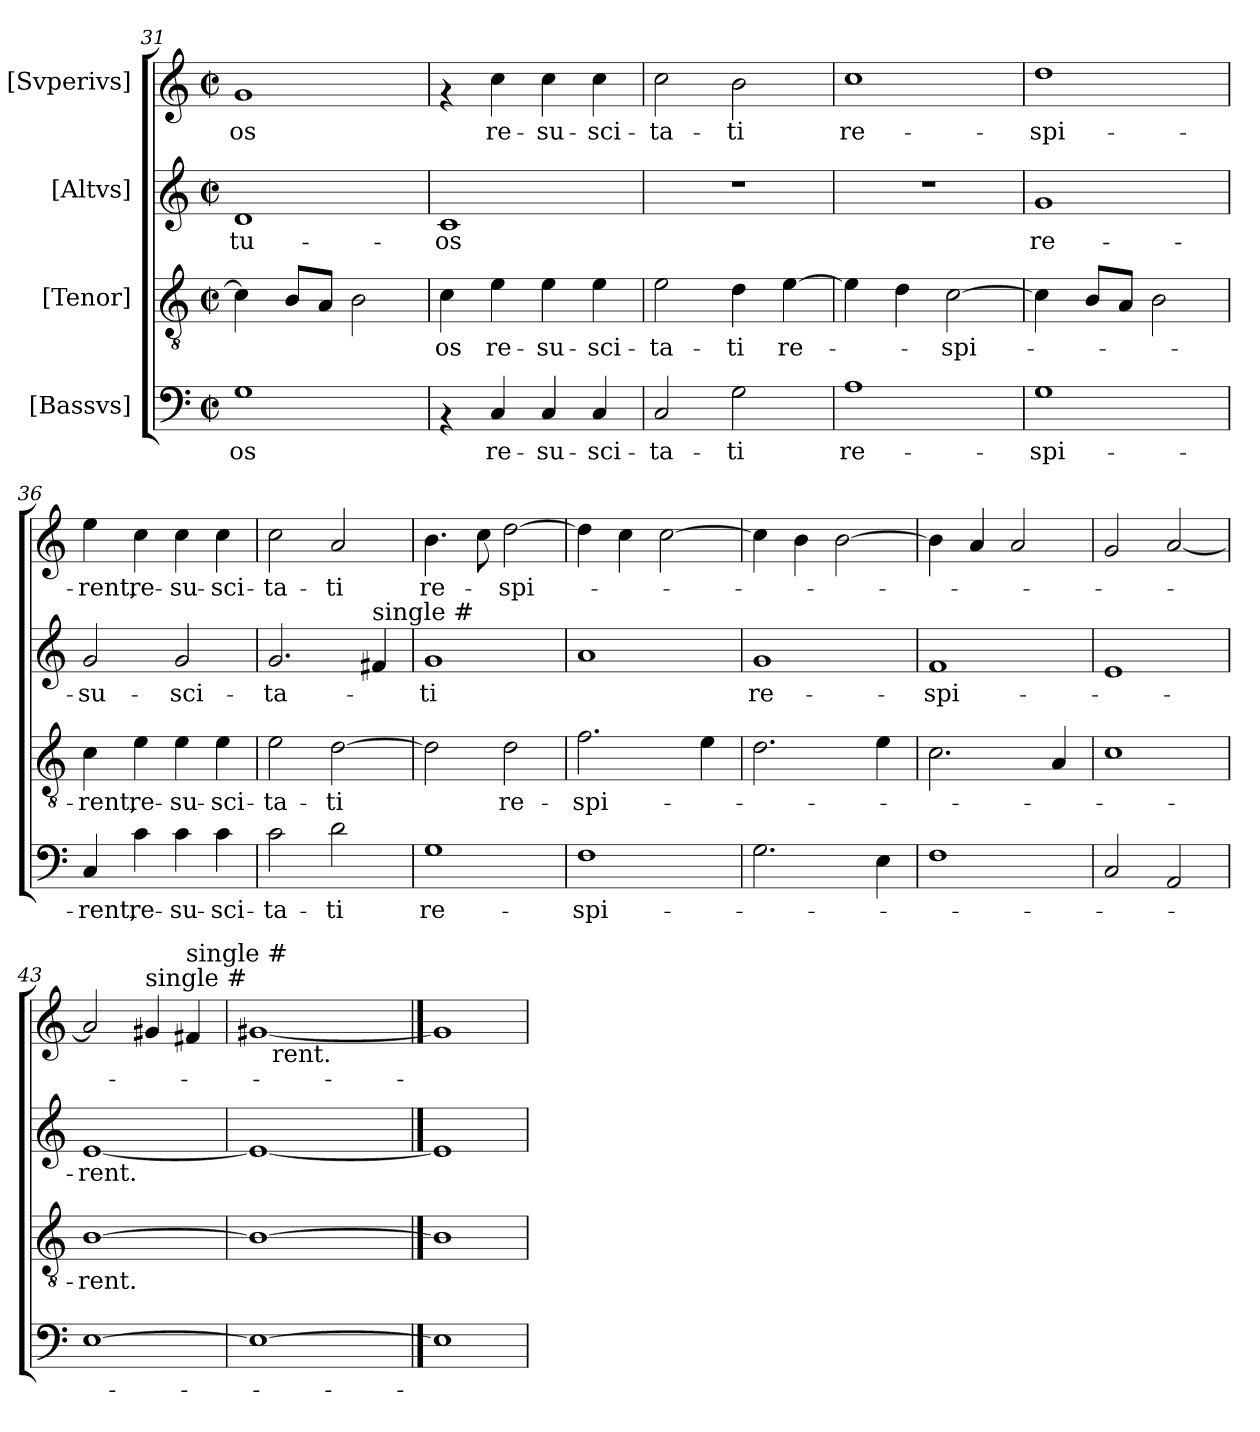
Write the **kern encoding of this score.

**kern	**text	**kern	**text	**kern	**text	**kern	**text
*part4	*part4	*part3	*part3	*part2	*part2	*part1	*part1
*staff4	*staff4	*staff3	*staff3	*staff2	*staff2	*staff1	*staff1
*I"[Bassvs]	*	*I"[Tenor]	*	*I"[Altvs]	*	*I"[Svperivs]	*
*clefF4	*	*clefGv2	*	*clefG2	*	*clefG2	*
*k[]	*	*k[]	*	*k[]	*	*k[]	*
*C:	*	*C:	*	*C:	*	*C:	*
*M2/2	*	*M2/2	*	*M2/2	*	*M2/2	*
*met(c|)	*	*met(c|)	*	*met(c|)	*	*met(c|)	*
=31	=31	=31	=31	=31	=31	=31	=31
!	!LO:LY:b	!	!	!	!LO:LY:b	!	!LO:LY:b
1G	-os	4c\]	.	1d	tu-	1g	-os
.	.	8B/L	.	.	.	.	.
.	.	8A/J	.	.	.	.	.
.	.	2B\	.	.	.	.	.
=32	=32	=32	=32	=32	=32	=32	=32
!	!	!	!LO:LY:b	!	!LO:LY:b	!	!
4rAA	.	4c\	-os	1c	-os	4rf	.
!	!LO:LY:b	!	!LO:LY:b	!	!	!	!LO:LY:b
4C/	re-	4e\	re-	.	.	4cc\	re-
!	!LO:LY:b	!	!LO:LY:b	!	!	!	!LO:LY:b
4C/	-su-	4e\	-su-	.	.	4cc\	-su-
!	!LO:LY:b	!	!LO:LY:b	!	!	!	!LO:LY:b
4C/	-sci-	4e\	-sci-	.	.	4cc\	-sci-
=33	=33	=33	=33	=33	=33	=33	=33
!	!LO:LY:b	!	!LO:LY:b	!	!	!	!LO:LY:b
2C/	-ta-	2e\	-ta-	1r	.	2cc\	-ta-
!	!LO:LY:b	!	!LO:LY:b	!	!	!	!LO:LY:b
2G\	-ti	4d\	-ti	.	.	2b\	-ti
!	!	!	!LO:LY:b	!	!	!	!
.	.	[>4e\	re-	.	.	.	.
=34	=34	=34	=34	=34	=34	=34	=34
!	!LO:LY:b	!	!	!	!	!	!LO:LY:b
1A	re-	4e\]	.	1r	.	1cc	re-
.	.	4d\	.	.	.	.	.
!	!	!	!LO:LY:b	!	!	!	!
.	.	[>2c\	-spi-	.	.	.	.
=35	=35	=35	=35	=35	=35	=35	=35
!	!LO:LY:b	!	!	!	!LO:LY:b	!	!LO:LY:b
1G	-spi-	4c\]	.	1g	re-	1dd	-spi-
.	.	8B/L	.	.	.	.	.
.	.	8A/J	.	.	.	.	.
.	.	2B\	.	.	.	.	.
!!LO:PB:g=z
=36	=36	=36	=36	=36	=36	=36	=36
!	!LO:LY:b	!	!LO:LY:b	!	!LO:LY:b	!	!LO:LY:b
4C/	-rent,	4c\	-rent,	2g/	-su-	4ee\	-rent,
!	!LO:LY:b	!	!LO:LY:b	!	!	!	!LO:LY:b
4c\	re-	4e\	re-	.	.	4cc\	re-
!	!LO:LY:b	!	!LO:LY:b	!	!LO:LY:b	!	!LO:LY:b
4c\	-su-	4e\	-su-	2g/	-sci-	4cc\	-su-
!	!LO:LY:b	!	!LO:LY:b	!	!	!	!LO:LY:b
4c\	-sci-	4e\	-sci-	.	.	4cc\	-sci-
=37	=37	=37	=37	=37	=37	=37	=37
!	!LO:LY:b	!	!LO:LY:b	!	!LO:LY:b	!	!LO:LY:b
2c\	-ta-	2e\	-ta-	2.g/	-ta-	2cc\	-ta-
!	!LO:LY:b	!	!LO:LY:b	!	!	!	!LO:LY:b
2d\	-ti	[>2d\	-ti	.	.	2a/	-ti
!	!	!	!	!LO:TX:a:t=single #	!	!	!
.	.	.	.	4f#/	.	.	.
=38	=38	=38	=38	=38	=38	=38	=38
!	!LO:LY:b	!	!	!	!LO:LY:b	!	!LO:LY:b
1G	re-	2d\]	.	1g	-ti	4.b\	re-
.	.	.	.	.	.	8cc\	.
!	!	!	!LO:LY:b	!	!	!	!LO:LY:b
.	.	2d\	re-	.	.	[>2dd\	-spi-
=39	=39	=39	=39	=39	=39	=39	=39
!	!LO:LY:b	!	!LO:LY:b	!	!	!	!
1F	-spi-	2.f\	-spi-	1a	.	4dd\]	.
.	.	.	.	.	.	4cc\	.
.	.	.	.	.	.	[>2cc\	.
.	.	4e\	.	.	.	.	.
=40	=40	=40	=40	=40	=40	=40	=40
!	!	!	!	!	!LO:LY:b	!	!
2.G\	.	2.d\	.	1g	re-	4cc\]	.
.	.	.	.	.	.	4b\	.
.	.	.	.	.	.	[>2b\	.
4E\	.	4e\	.	.	.	.	.
=41	=41	=41	=41	=41	=41	=41	=41
!	!	!	!	!	!LO:LY:b	!	!
1F	.	2.c\	.	1f	-spi-	4b\]	.
.	.	.	.	.	.	4a/	.
.	.	.	.	.	.	2a/	.
.	.	4A/	.	.	.	.	.
!!LO:LB:g=z
=42	=42	=42	=42	=42	=42	=42	=42
2C/	.	1c	.	1e	.	2g/	.
2AA/	.	.	.	.	.	[<2a/	.
=43	=43	=43	=43	=43	=43	=43	=43
!	!	!	!LO:LY:b	!	!LO:LY:b	!	!
[>1E	.	[>1B	-rent.	[<1e	-rent.	2a/]	.
!	!	!	!	!	!	!LO:TX:a:t=single #	!
.	.	.	.	.	.	4g#/	.
!	!	!	!	!	!	!LO:TX:a:t=single #	!
.	.	.	.	.	.	4f#/	.
=44	=44	=44	=44	=44	=44	=44	=44
*	*	*	*	*	*	*^	*
1E_	.	1B_	.	1e_	.	[1g#X	16.ryy	.
!	!	!	!	!	!	!	!LO:TX:b:t=rent.	!
.	.	.	.	.	.	.	2ryy	.
.	.	.	.	.	.	.	4ryy	.
.	.	.	.	.	.	.	8ryy	.
.	.	.	.	.	.	.	32ryy	.
*	*	*	*	*	*	*v	*v	*
==45	==45	==45	==45	==45	==45	==45	==45
1E]	.	1B]	.	1e]	.	1g#]	.
=	=	=	=	=	=	=	=
*-	*-	*-	*-	*-	*-	*-	*-
